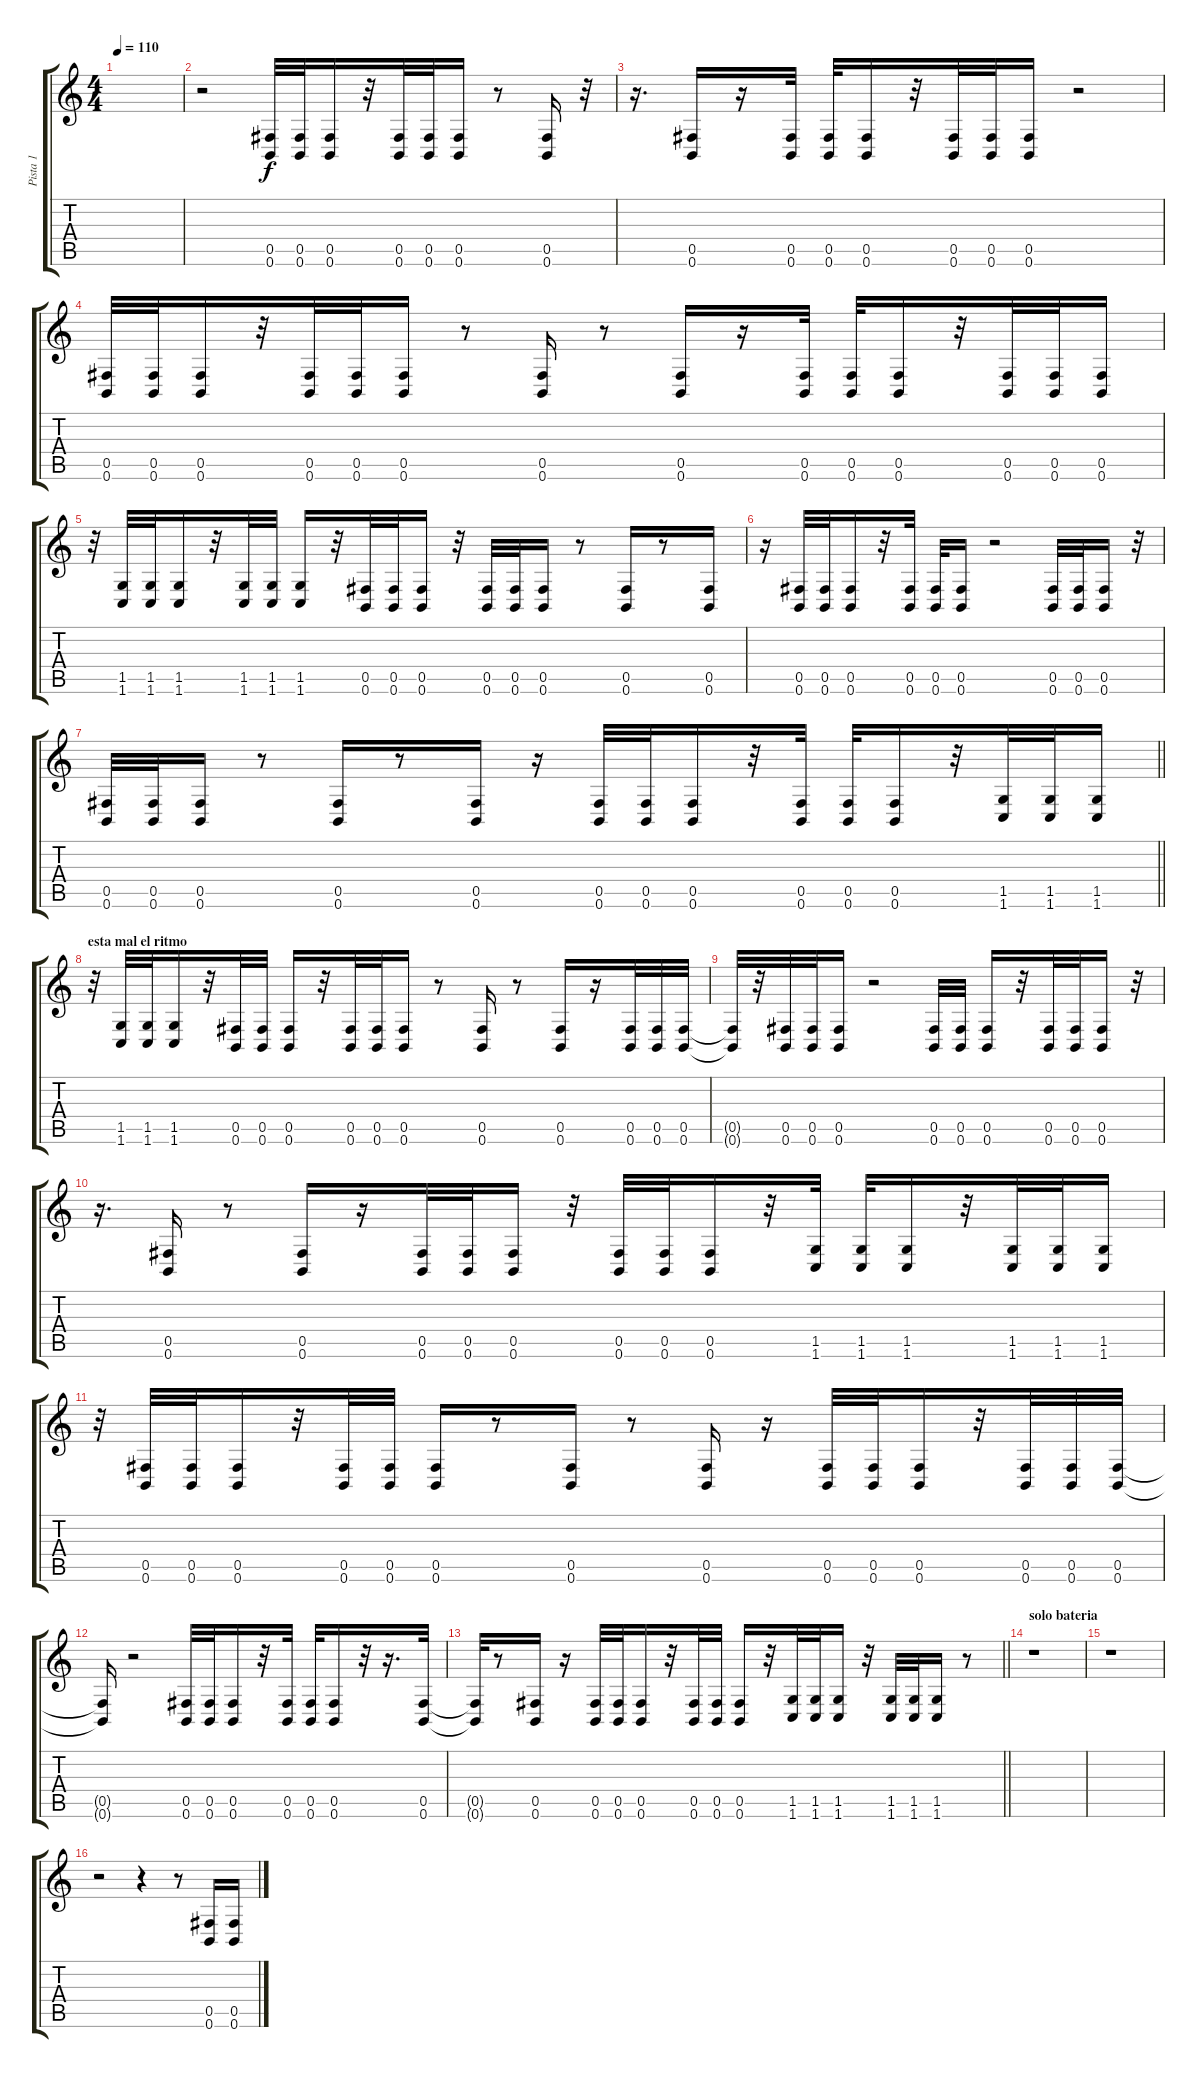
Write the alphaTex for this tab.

\track ("Pista 1" "Pista 1") {instrument distortionguitar}
\staff {score tabs}
\tuning (Db4 Ab3 E3 B2 Gb2 B1) {hide}
\ts (4 4)
\tempo 110
\clef g2
\ks c
|
r.2 (0.5 0.6).32 (0.5 0.6).32 (0.5 0.6).16 r.32 (0.5 0.6).32 (0.5 0.6).32 (0.5 0.6).16 r.8 (0.5 0.6).16 r.32 |
r.16{d} (0.5 0.6).16 r.16 (0.5 0.6).32 (0.5 0.6).32 (0.5 0.6).16 r.32 (0.5 0.6).32 (0.5 0.6).32 (0.5 0.6).16 r.2 |
(0.5 0.6).32 (0.5 0.6).32 (0.5 0.6).16 r.32 (0.5 0.6).32 (0.5 0.6).32 (0.5 0.6).16 r.8 (0.5 0.6).16 r.8 (0.5 0.6).16 r.16 (0.5 0.6).32 (0.5 0.6).32 (0.5 0.6).16 r.32 (0.5 0.6).32 (0.5 0.6).32 (0.5 0.6).16 |
r.32 (1.5 1.6).32 (1.5 1.6).32 (1.5 1.6).16 r.32 (1.5 1.6).32 (1.5 1.6).32 (1.5 1.6).16 r.32 (0.5 0.6).32 (0.5 0.6).32 (0.5 0.6).16 r.32 (0.5 0.6).32 (0.5 0.6).32 (0.5 0.6).16 r.8 (0.5 0.6).16 r.8 (0.5 0.6).16 |
r.16 (0.5 0.6).32 (0.5 0.6).32 (0.5 0.6).16 r.32 (0.5 0.6).32 (0.5 0.6).32 (0.5 0.6).16 r.2 (0.5 0.6).32 (0.5 0.6).32 (0.5 0.6).16 r.32 |
\barLineRight lightlight
(0.5 0.6).32 (0.5 0.6).32 (0.5 0.6).16 r.8 (0.5 0.6).16 r.8 (0.5 0.6).16 r.16 (0.5 0.6).32 (0.5 0.6).32 (0.5 0.6).16 r.32 (0.5 0.6).32 (0.5 0.6).32 (0.5 0.6).16 r.32 (1.5 1.6).32 (1.5 1.6).32 (1.5 1.6).16 |
\section ("" "esta mal el ritmo")
r.32 (1.5 1.6).32 (1.5 1.6).32 (1.5 1.6).16 r.32 (0.5 0.6).32 (0.5 0.6).32 (0.5 0.6).16 r.32 (0.5 0.6).32 (0.5 0.6).32 (0.5 0.6).16 r.8 (0.5 0.6).16 r.8 (0.5 0.6).16 r.16 (0.5 0.6).32 (0.5 0.6).32 (0.5 0.6).32 |
(0.5{t} 0.6{t}).32 r.32 (0.5 0.6).32 (0.5 0.6).32 (0.5 0.6).16 r.2 (0.5 0.6).32 (0.5 0.6).32 (0.5 0.6).16 r.32 (0.5 0.6).32 (0.5 0.6).32 (0.5 0.6).16 r.32 |
r.16{d} (0.5 0.6).16 r.8 (0.5 0.6).16 r.16 (0.5 0.6).32 (0.5 0.6).32 (0.5 0.6).16 r.32 (0.5 0.6).32 (0.5 0.6).32 (0.5 0.6).16 r.32 (1.5 1.6).32 (1.5 1.6).32 (1.5 1.6).16 r.32 (1.5 1.6).32 (1.5 1.6).32 (1.5 1.6).16 |
r.32 (0.5 0.6).32 (0.5 0.6).32 (0.5 0.6).16 r.32 (0.5 0.6).32 (0.5 0.6).32 (0.5 0.6).16 r.8 (0.5 0.6).16 r.8 (0.5 0.6).16 r.16 (0.5 0.6).32 (0.5 0.6).32 (0.5 0.6).16 r.32 (0.5 0.6).32 (0.5 0.6).32 (0.5 0.6).32 |
(0.5{t} 0.6{t}).16 r.2 (0.5 0.6).32 (0.5 0.6).32 (0.5 0.6).16 r.32 (0.5 0.6).32 (0.5 0.6).32 (0.5 0.6).16 r.32 r.16{d} (0.5 0.6).32 |
\barLineRight lightlight
(0.5{t} 0.6{t}).32 r.8 (0.5 0.6).16 r.16 (0.5 0.6).32 (0.5 0.6).32 (0.5 0.6).16 r.32 (0.5 0.6).32 (0.5 0.6).32 (0.5 0.6).16 r.32 (1.5 1.6).32 (1.5 1.6).32 (1.5 1.6).16 r.32 (1.5 1.6).32 (1.5 1.6).32 (1.5 1.6).16 r.8 |
\section ("" "solo bateria")
r.1 |
r.1 |
r.2 r.4 r.8 (0.5 0.6).16 (0.5 0.6).16
